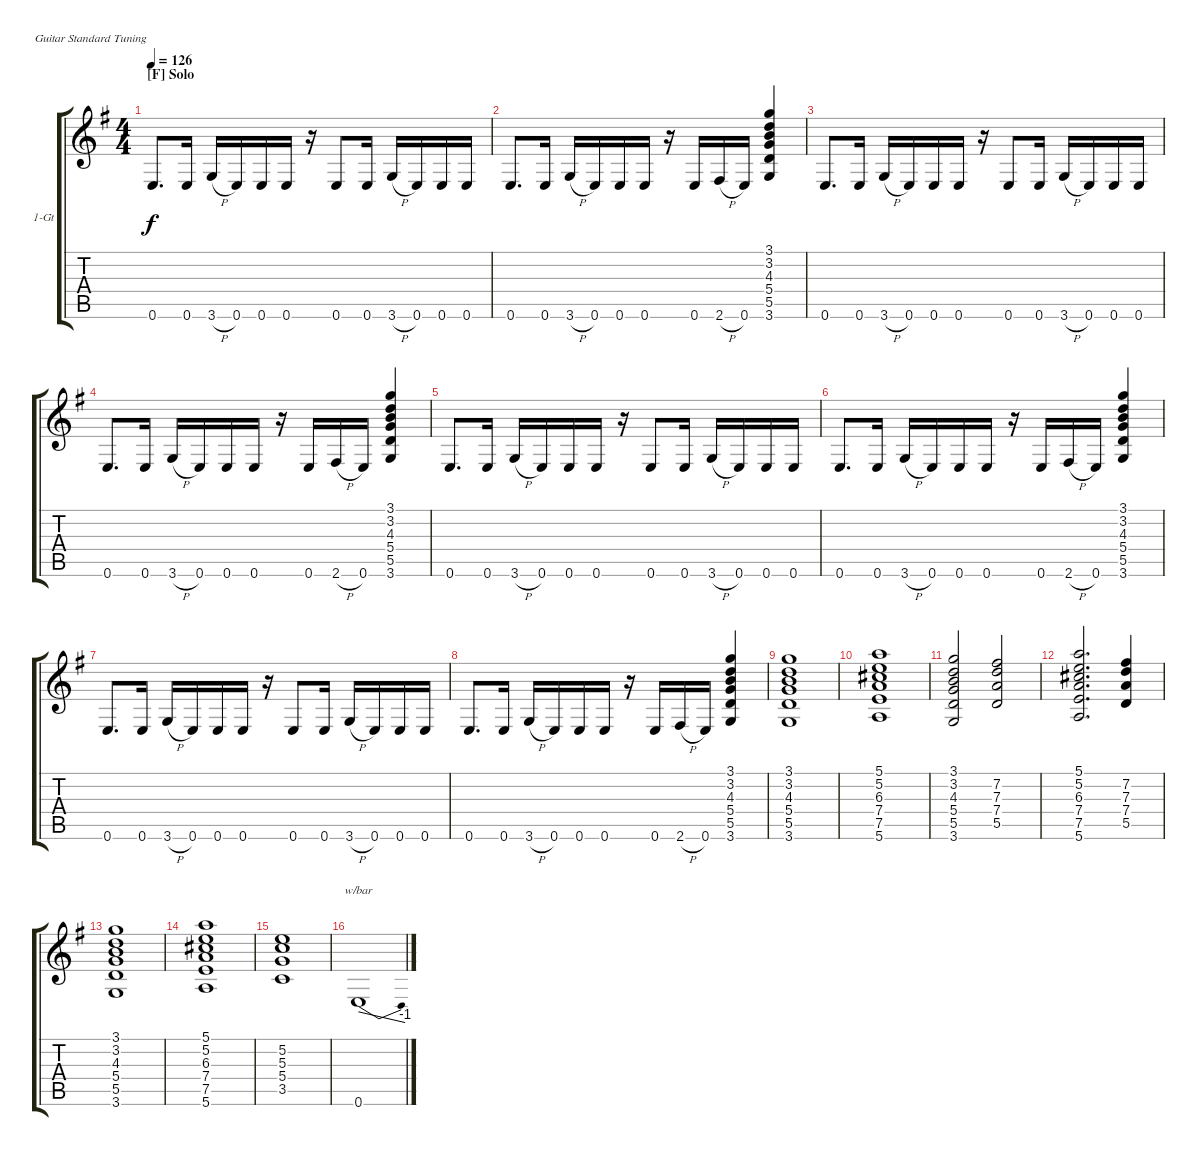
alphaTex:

\defaultSystemsLayout 4
\bracketExtendMode groupsimilarinstruments
\firstSystemTrackNameOrientation horizontal
\otherSystemsTrackNameOrientation horizontal
\track ("Guitar 1" "1-Gt") {instrument distortionguitar}
\staff {score tabs}
\tuning (E4 B3 G3 D3 A2 E2)
\ts (4 4)
\section ("F" "Solo")
\tempo 126
\clef g2
\scale
1.05549
\ks g
0.6.8{d dy f} 0.6.16 3.6{h}.16 0.6.16 0.6.16 0.6.16 r.16 0.6.8 0.6.16 3.6{h}.16 0.6.16 0.6.16 0.6.16 |
\scale
0.944515 0.6.8{d} 0.6.16 3.6{h}.16 0.6.16 0.6.16 0.6.16 r.16 0.6.16 2.6{h}.16 0.6.16 (3.6 5.5 5.4 4.3 3.2 3.1).4 |
\scale
1.05549 0.6.8{d} 0.6.16 3.6{h}.16 0.6.16 0.6.16 0.6.16 r.16 0.6.8 0.6.16 3.6{h}.16 0.6.16 0.6.16 0.6.16 |
\scale
0.944515 0.6.8{d} 0.6.16 3.6{h}.16 0.6.16 0.6.16 0.6.16 r.16 0.6.16 2.6{h}.16 0.6.16 (3.6 5.5 5.4 4.3 3.2 3.1).4 |
\scale
1.05549 0.6.8{d} 0.6.16 3.6{h}.16 0.6.16 0.6.16 0.6.16 r.16 0.6.8 0.6.16 3.6{h}.16 0.6.16 0.6.16 0.6.16 |
\scale
0.944515 0.6.8{d} 0.6.16 3.6{h}.16 0.6.16 0.6.16 0.6.16 r.16 0.6.16 2.6{h}.16 0.6.16 (3.6 5.5 5.4 4.3 3.2 3.1).4 |
\scale
1.05549 0.6.8{d} 0.6.16 3.6{h}.16 0.6.16 0.6.16 0.6.16 r.16 0.6.8 0.6.16 3.6{h}.16 0.6.16 0.6.16 0.6.16 |
\scale
0.944515 0.6.8{d} 0.6.16 3.6{h}.16 0.6.16 0.6.16 0.6.16 r.16 0.6.16 2.6{h}.16 0.6.16 (3.6 5.5 5.4 4.3 3.2 3.1).4 |
\scale
1.05549 (3.6 5.5 5.4 4.3 3.2 3.1).1 |
\scale
0.944515 (5.6 7.5 7.4 6.3 5.2 5.1).1 |
\scale
1.05549 (3.6 5.5 5.4 4.3 3.2 3.1).2 (5.5 7.4 7.3 7.2).2 |
\scale
0.944515 (5.6 7.5 7.4 6.3 5.2 5.1).2{d} (5.5 7.4 7.3 7.2).4 |
\scale
1.05549 (3.6 5.5 5.4 4.3 3.2 3.1).1 |
\scale
0.944515 (5.6 7.5 7.4 6.3 5.2 5.1).1 |
\scale
1.05549 (3.5 5.4 5.3 5.2).1 |
\scale
0.944515 0.6.1{tbe (dive default 0 0 45 -4)}
